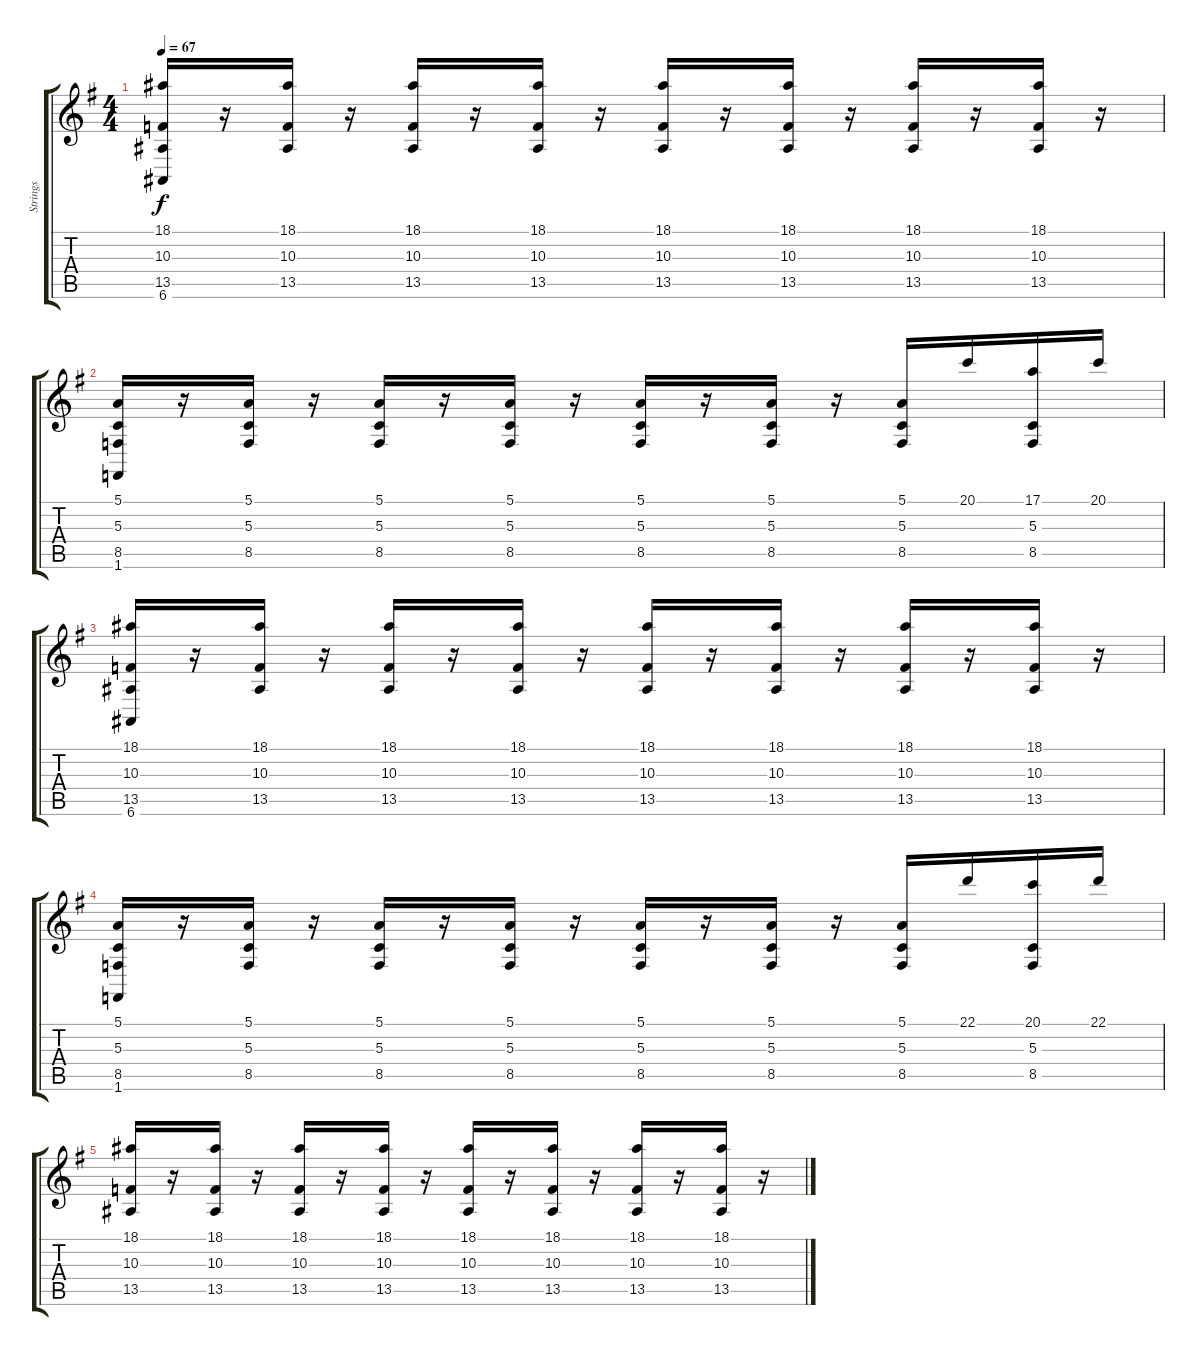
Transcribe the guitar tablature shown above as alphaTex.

\track ("Strings" "Strings") {instrument stringensemble1}
\staff {score tabs}
\tuning (E4 B3 G3 D3 A2 E2) {hide}
\ts (4 4)
\tempo 67
\clef g2
\ks g
(18.1 10.3 13.5 6.6).16{dy f} r.16 (18.1 10.3 13.5).16 r.16 (18.1 10.3 13.5).16 r.16 (18.1 10.3 13.5).16 r.16 (18.1 10.3 13.5).16 r.16 (18.1 10.3 13.5).16 r.16 (18.1 10.3 13.5).16 r.16 (18.1 10.3 13.5).16 r.16 |
(5.1 5.3 8.5 1.6).16{volume 0} r.16 (5.1 5.3 8.5).16 r.16 (5.1 5.3 8.5).16 r.16 (5.1 5.3 8.5).16 r.16 (5.1 5.3 8.5).16 r.16 (5.1 5.3 8.5).16 r.16 (5.1 5.3 8.5).16 20.1.16 (17.1 5.3 8.5).16 20.1.16 |
(18.1 10.3 13.5 6.6).16 r.16 (18.1 10.3 13.5).16 r.16 (18.1 10.3 13.5).16 r.16 (18.1 10.3 13.5).16 r.16 (18.1 10.3 13.5).16 r.16 (18.1 10.3 13.5).16 r.16 (18.1 10.3 13.5).16 r.16 (18.1 10.3 13.5).16 r.16 |
(5.1 5.3 8.5 1.6).16 r.16 (5.1 5.3 8.5).16 r.16 (5.1 5.3 8.5).16 r.16 (5.1 5.3 8.5).16 r.16 (5.1 5.3 8.5).16 r.16 (5.1 5.3 8.5).16 r.16 (5.1 5.3 8.5).16 22.1.16 (20.1 5.3 8.5).16 22.1.16 |
(18.1 10.3 13.5).16 r.16 (18.1 10.3 13.5).16 r.16 (18.1 10.3 13.5).16 r.16 (18.1 10.3 13.5).16 r.16 (18.1 10.3 13.5).16 r.16 (18.1 10.3 13.5).16 r.16 (18.1 10.3 13.5).16 r.16 (18.1 10.3 13.5).16 r.16
